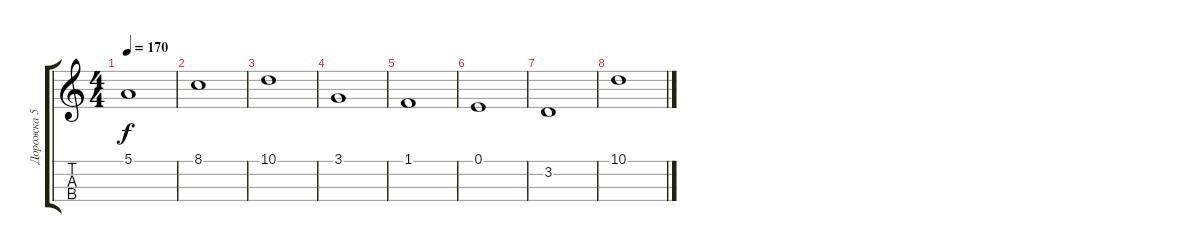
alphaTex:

\track ("Дорожка 5" "Дорожка 5") {instrument stringensemble2}
\staff {score tabs}
\tuning (E4 B3 G3 D3) {hide}
\ts (4 4)
\tempo 170
\clef g2
\ks c
5.1.1{dy f} |
8.1.1 |
10.1.1 |
3.1.1 |
1.1.1 |
0.1.1 |
3.2.1 |
10.1.1
